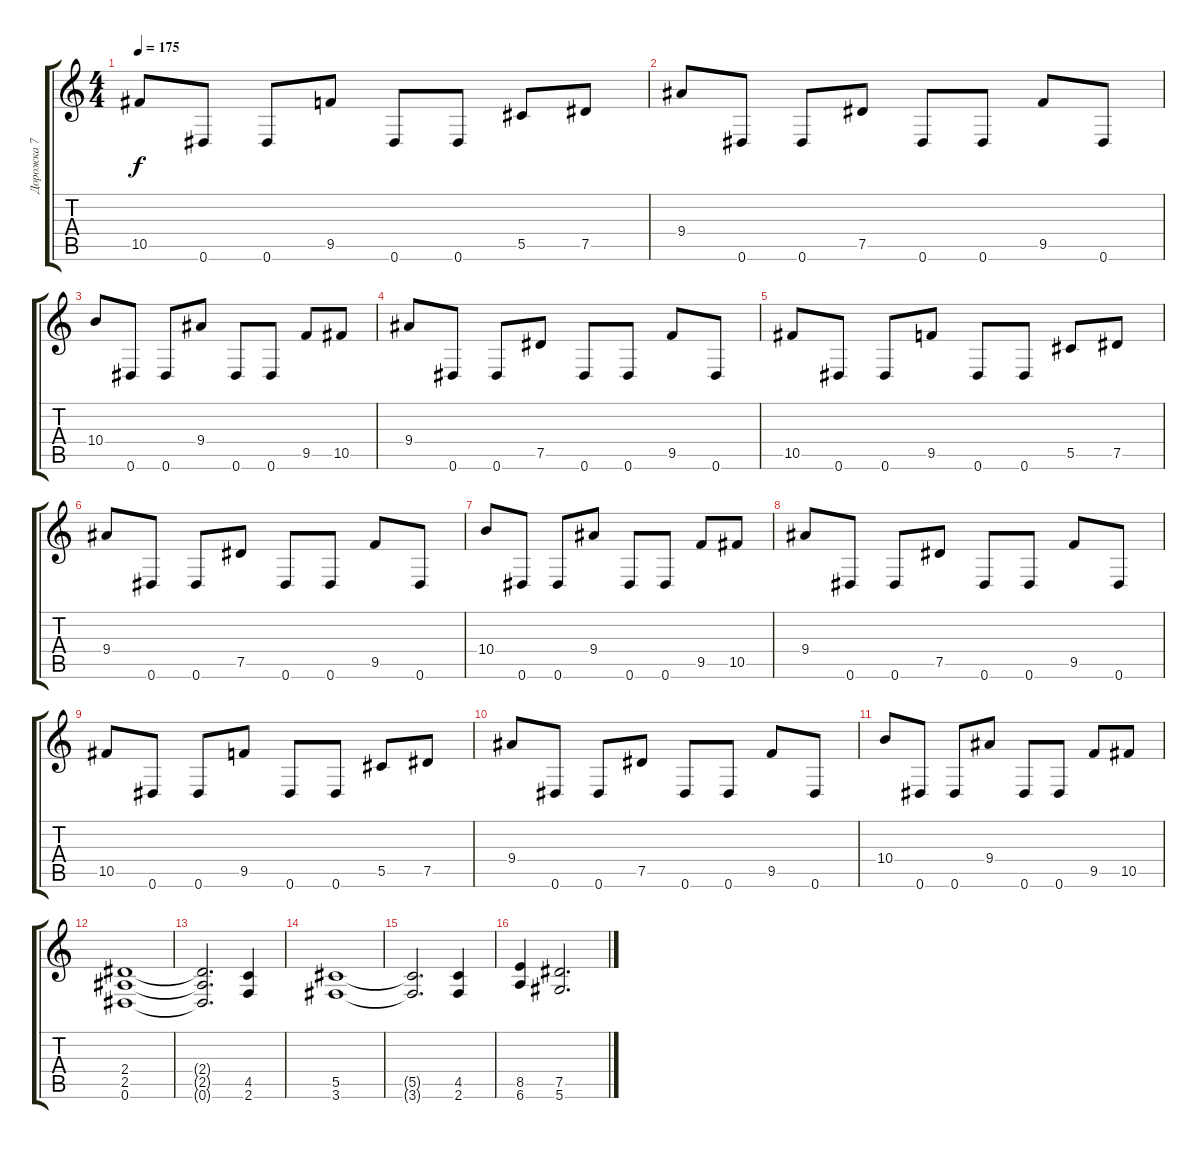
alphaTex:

\track ("Дорожка 7" "Дорожка 7") {instrument distortionguitar}
\staff {score tabs}
\tuning (Eb4 Bb3 Gb3 Db3 Ab2 Eb2) {hide}
\ts (4 4)
\tempo 175
\clef g2
\ks c
10.5.8{dy f} 0.6.8 0.6.8 9.5.8 0.6.8 0.6.8 5.5.8 7.5.8 |
9.4.8 0.6.8 0.6.8 7.5.8 0.6.8 0.6.8 9.5.8 0.6.8 |
10.4.8 0.6.8 0.6.8 9.4.8 0.6.8 0.6.8 9.5.8 10.5.8 |
9.4.8 0.6.8 0.6.8 7.5.8 0.6.8 0.6.8 9.5.8 0.6.8 |
10.5.8 0.6.8 0.6.8 9.5.8 0.6.8 0.6.8 5.5.8 7.5.8 |
9.4.8 0.6.8 0.6.8 7.5.8 0.6.8 0.6.8 9.5.8 0.6.8 |
10.4.8 0.6.8 0.6.8 9.4.8 0.6.8 0.6.8 9.5.8 10.5.8 |
9.4.8 0.6.8 0.6.8 7.5.8 0.6.8 0.6.8 9.5.8 0.6.8 |
10.5.8 0.6.8 0.6.8 9.5.8 0.6.8 0.6.8 5.5.8 7.5.8 |
9.4.8 0.6.8 0.6.8 7.5.8 0.6.8 0.6.8 9.5.8 0.6.8 |
10.4.8 0.6.8 0.6.8 9.4.8 0.6.8 0.6.8 9.5.8 10.5.8 |
(2.4 2.5 0.6).1 |
(2.4{t} 2.5{t} 0.6{t}).2{d} (4.5 2.6).4 |
(5.5 3.6).1 |
(5.5{t} 3.6{t}).2{d} (4.5 2.6).4 |
(8.5 6.6).4 (7.5 5.6).2{d}
